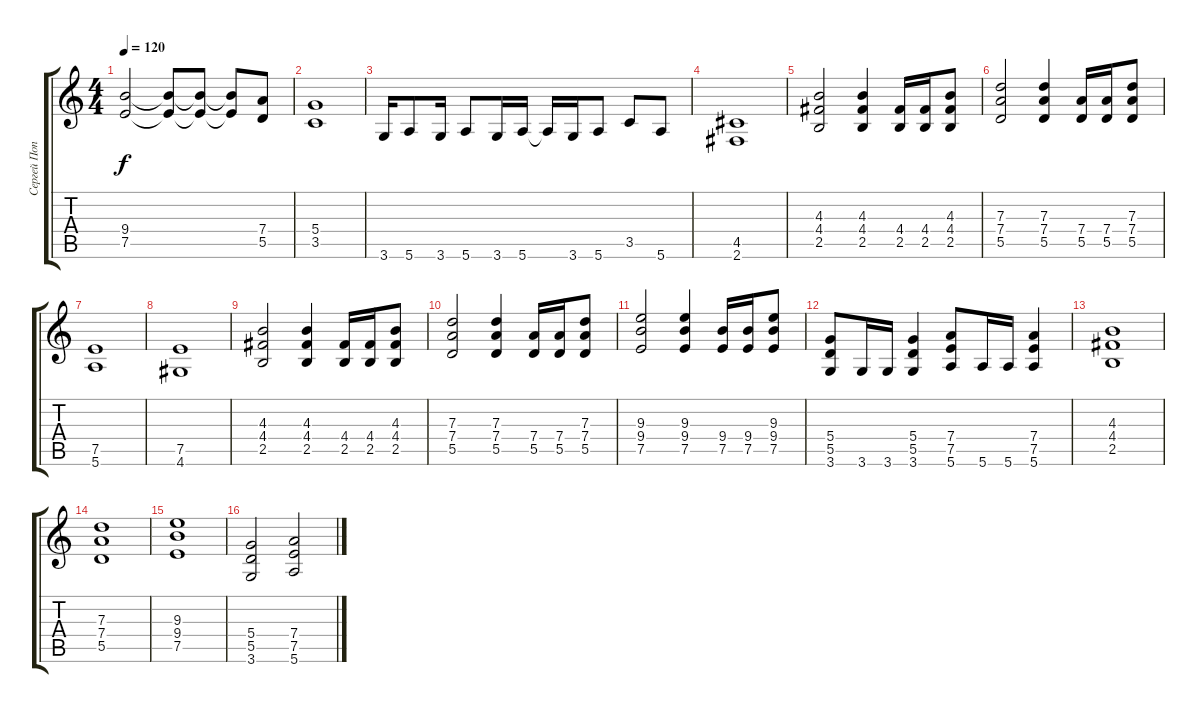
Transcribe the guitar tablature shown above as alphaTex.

\track ("Сергей Попов" "Сергей Поп") {instrument overdrivenguitar}
\staff {score tabs}
\tuning (E4 B3 G3 D3 A2 E2) {hide}
\ts (4 4)
\tempo 120
\clef g2
\ks c
(9.4 7.5).2{dy f} (9.4{t} 7.5{t}).8 (9.4{t} 7.5{t}).8 (9.4{t} 7.5{t}).8 (7.4 5.5).8 |
(5.4 3.5).1 |
3.6.16 5.6.8 3.6.16 5.6.8 3.6.16 5.6.16 5.6{t}.16 3.6.16 5.6.8 3.5.8 5.6.8 |
(4.5 2.6).1 |
(4.3 4.4 2.5).2 (4.3 4.4 2.5).4 (4.4 2.5).16 (4.4 2.5).16 (4.3 4.4 2.5).8 |
(7.3 7.4 5.5).2 (7.3 7.4 5.5).4 (7.4 5.5).16 (7.4 5.5).16 (7.3 7.4 5.5).8 |
(7.5 5.6).1 |
(7.5 4.6).1 |
(4.3 4.4 2.5).2 (4.3 4.4 2.5).4 (4.4 2.5).16 (4.4 2.5).16 (4.3 4.4 2.5).8 |
(7.3 7.4 5.5).2 (7.3 7.4 5.5).4 (7.4 5.5).16 (7.4 5.5).16 (7.3 7.4 5.5).8 |
(9.3 9.4 7.5).2 (9.3 9.4 7.5).4 (9.4 7.5).16 (9.4 7.5).16 (9.3 9.4 7.5).8 |
(5.4 5.5 3.6).8 3.6.16 3.6.16 (5.4 5.5 3.6).4 (7.4 7.5 5.6).8 5.6.16 5.6.16 (7.4 7.5 5.6).4 |
(4.3 4.4 2.5).1 |
(7.3 7.4 5.5).1 |
(9.3 9.4 7.5).1 |
(5.4 5.5 3.6).2 (7.4 7.5 5.6).2
